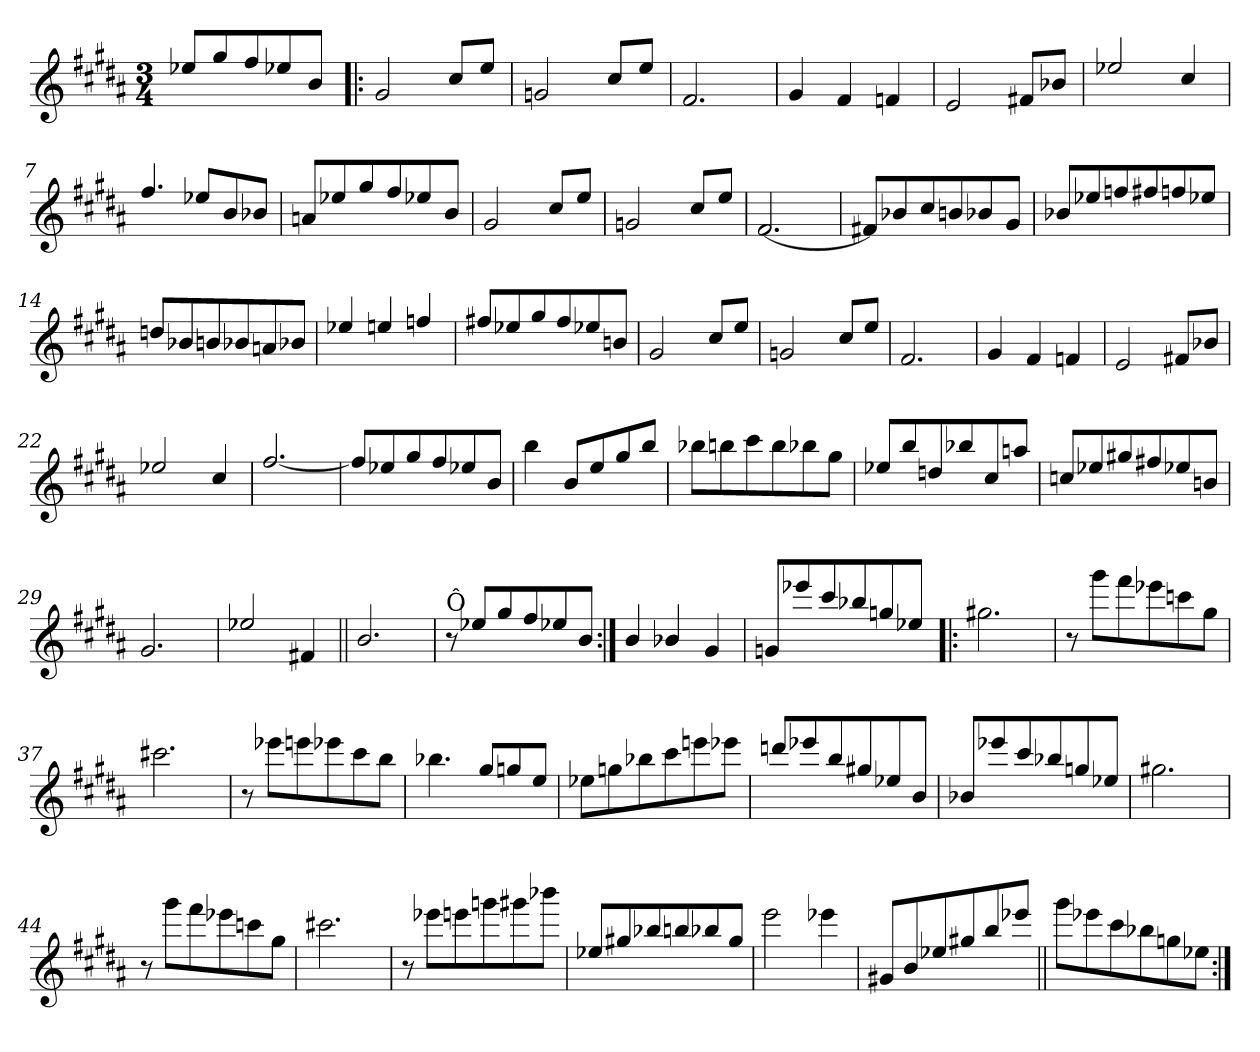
**kern
*part1
*staff1
*clefG2
*k[f#c#g#d#a#]
*B:
*M3/4
=
8ee-X/L
8gg#/
8ff#/
8ee-X/
8b/J
=1!|:
2g#/
8cc#/L
8ee/J
=2
2gn/
8cc#/L
8ee/J
=3
2.f#/
=4
4g#/
4f#/
4fn/
=5
2e/
8f#X/L
8b-X/J
!!LO:LB:g=z
=6
2ee-X/
4cc#/
=7
4.ff#/
8ee-X/L
8b/
8b-X/J
=8
8a/L
8ee-X/
8gg#/
8ff#/
8ee-X/
8b/J
=9
2g#/
8cc#/L
8ee/J
=10
2gn/
8cc#/L
8ee/J
=11
[2.f#/
!!LO:LB:g=z
=12
8f#X/L]
8b-X/
8cc#/
8bn/
8b-X/
8g#/J
=13
8b-/L
8ee-X/
8ffn/
8ff#X/
8ffn/
8ee-X/J
=14
8ddn/L
8b-X/
8bn/
8b-X/
8an/
8b-X/J
=15
4ee-X/
4een/
4ffn/
=16
8ff#X/L
8ee-X/
8gg#/
8ff#/
8ee-X/
8bn/J
!!LO:LB:g=z
=17
2g#/
8cc#/L
8ee/J
=18
2gn/
8cc#/L
8ee/J
=19
2.f#/
=20
4g#/
4f#/
4fn/
=21
2e/
8f#X/L
8b-X/J
=22
2ee-X/
4cc#/
=23
[2.ff#/
!!LO:LB:g=z
=24
8ff#/L]
8ee-X/
8gg#/
8ff#/
8ee-X/
8b/J
=25
4bb\
8b/L
8ee/
8gg#/
8bb/J
=26
8bb-X\L
8bbn\
8ccc#\
8bb\
8bb-X\
8gg#\J
=27
8ee-X/L
8bb/
8ddn/
8bb-X/
8cc#/
8aan/J
=28
8ccn/L
8ee-X/
8gg#X/
8ff#X/
8ee-X/
8bn/J
=29
2.g#/
!!LO:LB:g=z
=30
2ee-X/
4f#X/
=31||
2.b/
=32
!LO:TX:a:t=Ô
8r
8ee-X/L
8gg#/
8ff#/
8ee-X/
8b/J
=33:|!
4b/
4b-X/
4g#/
=34
8gn/L
8eee-X/
8ccc#/
8bb-X/
8ggn/
8ee-X/J
!!LO:LB:g=z
=35!|:
2.gg#X\
=36
8r
8ggg#\L
8fff#\
8eee-X\
8cccn\
8gg#\J
=37
2.ccc#X\
=38
8r
8eee-X\L
8eeen\
8eee-X\
8ccc#\
8bb\J
=39
4.bb-X\
8gg#/L
8ggn/
8ee/J
!!LO:LB:g=z
=40
8ee-X\L
8ggn\
8bb-X\
8ccc#\
8eeen\
8eee-X\J
=41
8dddn/L
8eee-X/
8bb/
8gg#X/
8ee-X/
8b/J
=42
8b-X/L
8eee-X/
8ccc#/
8bb-X/
8ggn/
8ee-X/J
=43
2.gg#X\
=44
8r
8ggg#\L
8fff#\
8eee-X\
8cccn\
8gg#\J
!!LO:LB:g=z
=45
2.ccc#X\
=46
8r
8eee-X\L
8eeen\
8gggn\
8ggg#X\
8bbb-X\J
=47
8ee-X/L
8gg#X/
8bb-X/
8bbn/
8bb-X/
8gg#/J
=48
2eee\
4eee-X\
=49
8g#X/L
8b/
8ee-X/
8gg#X/
8bb/
8eee-X/J
!!LO:PB:g=z
=50||
8ggg#\L
8eee-X\
8ccc#\
8bb-X\
8ggn\
8ee-X\J
=:|!
*-
